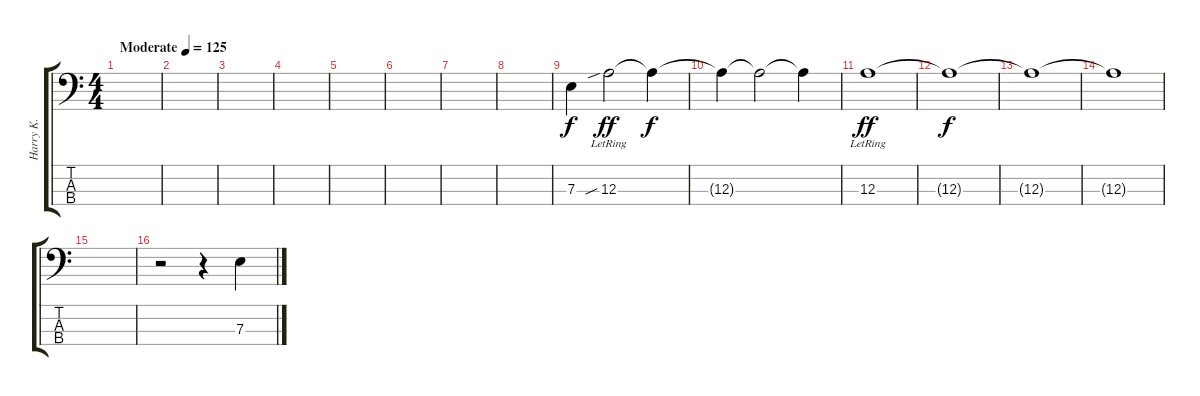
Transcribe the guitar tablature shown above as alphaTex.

\track ("Harry K." "Harry K.") {instrument electricbasspick}
\staff {score tabs}
\tuning (G2 D2 A1 E1) {hide}
\ts (4 4)
\tempo (125 "Moderate")
\clef f4
\ks c
|
|
|
|
|
|
|
|
7.3.4 12.3{sib lr}.2{dy ff} 12.3{t}.4{dy f} |
12.3{t}.4 12.3{t}.2 12.3{t}.4 |
12.3{lr}.1{dy ff} |
12.3{t}.1{dy f} |
12.3{t}.1 |
12.3{t}.1 |
|
r.2 r.4 7.3.4
